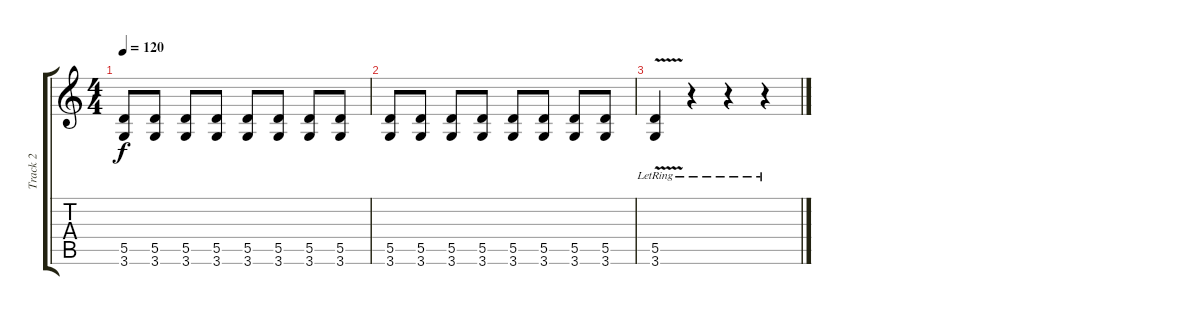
\track ("Track 2" "Track 2") {instrument electricguitarmuted}
\staff {score tabs}
\tuning (E4 B3 G3 D3 A2 E2) {hide}
\ts (4 4)
\tempo 120
\clef g2
\ks c
(5.5 3.6).8{dy f} (5.5 3.6).8 (5.5 3.6).8 (5.5 3.6).8 (5.5 3.6).8 (5.5 3.6).8 (5.5 3.6).8 (5.5 3.6).8 |
(5.5 3.6).8 (5.5 3.6).8 (5.5 3.6).8 (5.5 3.6).8 (5.5 3.6).8 (5.5 3.6).8 (5.5 3.6).8 (5.5 3.6).8 |
(5.5{lr} 3.6{v lr}).4 r.4 r.4 r.4
